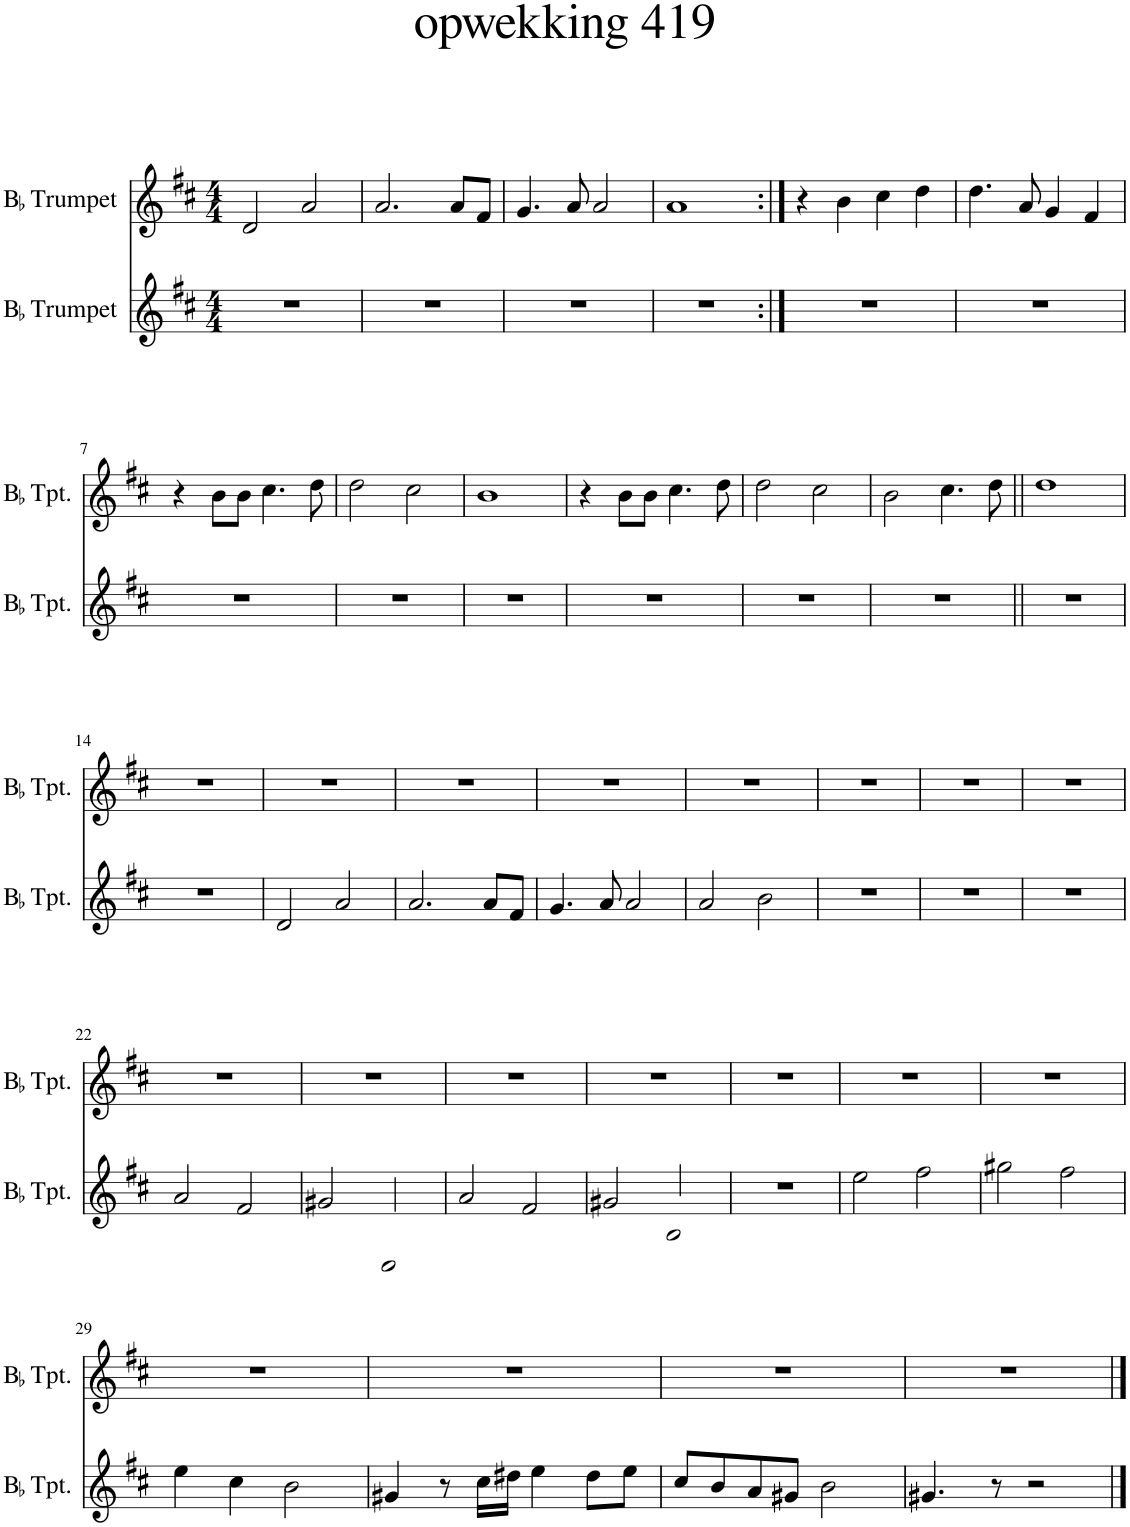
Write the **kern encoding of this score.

**kern	**kern
*part2	*part1
*staff2	*staff1
*I"BaccidentalFlat Trumpet	*I"BaccidentalFlat Trumpet
*I'BaccidentalFlat Tpt.	*I'BaccidentalFlat Tpt.
*clefG2	*clefG2
*Trd1c2	*Trd1c2
*k[f#c#]	*k[f#c#]
*M4/4	*M4/4
=1	=1
1r	2d/
.	2a/
=2	=2
1r	2.a/
.	8a/L
.	8f#/J
=3	=3
1r	4.g/
.	8a/
.	2a/
=4	=4
1r	1a
=5:|!	=5:|!
1r	4r
.	4b\
.	4cc#\
.	4dd\
=6	=6
1r	4.dd\
.	8a/
.	4g/
.	4f#/
!!LO:LB:g=z
=7	=7
1r	4r
.	8b\L
.	8b\J
.	4.cc#\
.	8dd\
=8	=8
1r	2dd\
.	2cc#\
=9	=9
1r	1b
=10	=10
1r	4r
.	8b\L
.	8b\J
.	4.cc#\
.	8dd\
=11	=11
1r	2dd\
.	2cc#\
=12	=12
1r	2b\
.	4.cc#\
.	8dd\
=13||	=13||
1r	1dd
!!LO:LB:g=z
=14	=14
1r	1r
=15	=15
2d/	1r
2a/	.
=16	=16
2.a/	1r
8a/L	.
8f#/J	.
=17	=17
4.g/	1r
8a/	.
2a/	.
=18	=18
2a/	1r
2b\	.
=19	=19
1r	1r
=20	=20
1r	1r
=21	=21
1r	1r
!!LO:LB:g=z
=22	=22
2a/	1r
2f#/	.
=23	=23
2g#X/	1r
2e/	.
=24	=24
2a/	1r
2f#/	.
=25	=25
2g#X/	1r
2a/	.
=26	=26
1r	1r
=27	=27
2ee\	1r
2ff#\	.
=28	=28
2gg#X\	1r
2ff#\	.
!!LO:LB:g=z
=29	=29
4ee\	1r
4cc#\	.
2b\	.
=30	=30
4g#X/	1r
8r	.
16cc#\LL	.
16dd#X\JJ	.
4ee\	.
8dd#\L	.
8ee\J	.
=31	=31
8cc#/L	1r
8b/	.
8a/	.
8g#X/J	.
2b\	.
=32	=32
4.g#X/	1r
8r	.
2r	.
==	==
*-	*-
